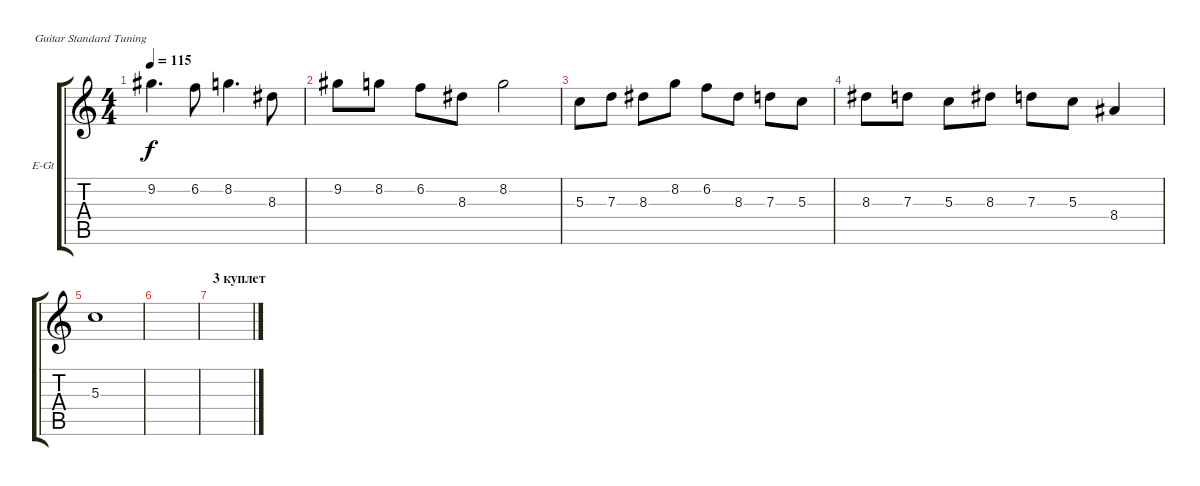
\defaultSystemsLayout 4
\bracketExtendMode groupsimilarinstruments
\firstSystemTrackNameOrientation horizontal
\otherSystemsTrackNameOrientation horizontal
\track ("Electric Guitar" "E-Gt") {instrument electricguitarclean}
\staff {score tabs}
\tuning (E4 B3 G3 D3 A2 E2)
\ts (4 4)
\tempo 115
\clef g2
\ks c
9.2.4{d dy f} 6.2.8 8.2.4{d} 8.3.8 |
9.2.8 8.2.8 6.2.8 8.3.8 8.2.2 |
5.3.8 7.3.8 8.3.8 8.2.8 6.2.8 8.3.8 7.3.8 5.3.8 |
8.3.8 7.3.8 5.3.8 8.3.8 7.3.8 5.3.8 8.4.4 |
5.3.1 |
|
\section ("" "3 куплет")
